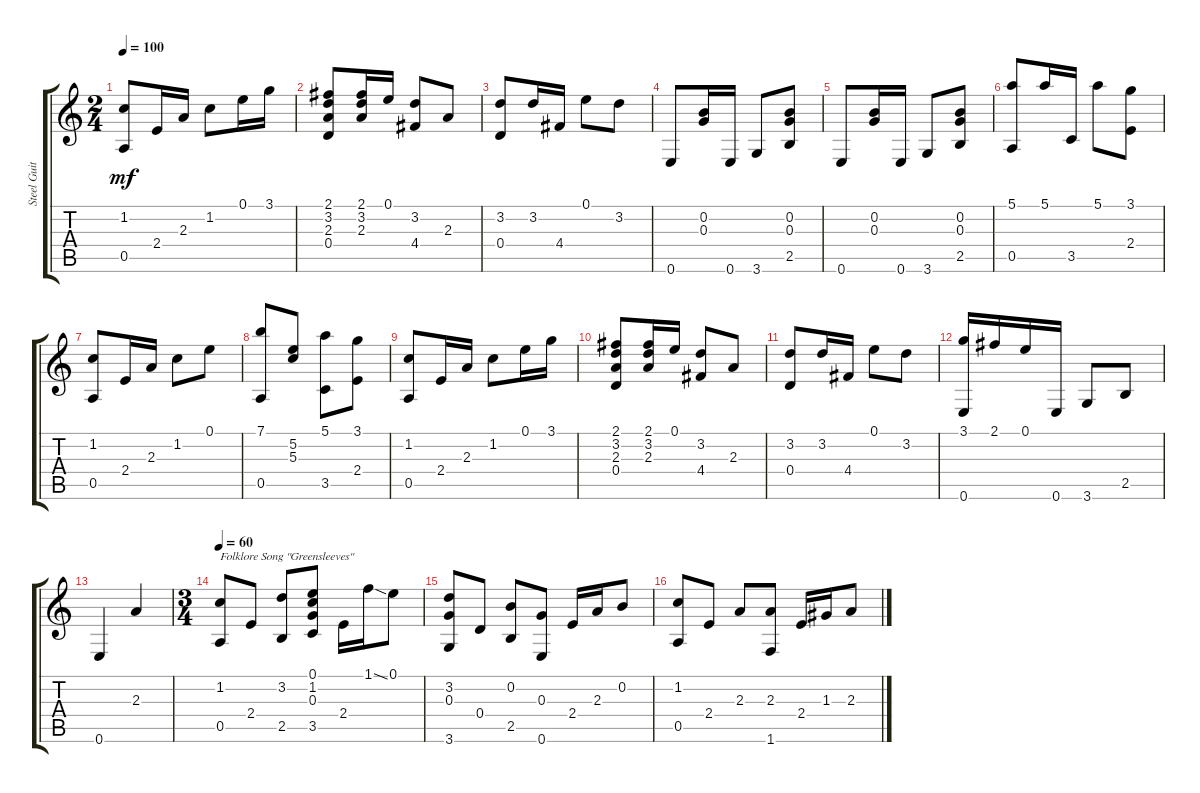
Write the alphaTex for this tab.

\track ("Steel Guitar" "Steel Guit") {instrument acousticguitarsteel}
\staff {score tabs}
\tuning (E4 B3 G3 D3 A2 E2) {hide}
\ts (2 4)
\tempo 100
\clef g2
\ks c
(1.2 0.5).8{dy mf} 2.4.16 2.3.16 1.2.8 0.1.16 3.1.16 |
(2.1 3.2 2.3 0.4).8 (2.1 3.2 2.3).16 0.1.16 (3.2 4.4).8 2.3.8 |
(3.2 0.4).8 3.2.16 4.4.16 0.1.8 3.2.8 |
0.6.8 (0.2 0.3).16 0.6.16 3.6.8 (0.2 0.3 2.5).8 |
0.6.8 (0.2 0.3).16 0.6.16 3.6.8 (0.2 0.3 2.5).8 |
(5.1 0.5).8 5.1.16 3.5.16 5.1.8 (3.1 2.4).8 |
(1.2 0.5).8 2.4.16 2.3.16 1.2.8 0.1.8 |
(7.1 0.5).8 (5.2 5.3).8 (5.1 3.5).8 (3.1 2.4).8 |
(1.2 0.5).8 2.4.16 2.3.16 1.2.8 0.1.16 3.1.16 |
(2.1 3.2 2.3 0.4).8 (2.1 3.2 2.3).16 0.1.16 (3.2 4.4).8 2.3.8 |
(3.2 0.4).8 3.2.16 4.4.16 0.1.8 3.2.8 |
(3.1 0.6).16 2.1.16 0.1.16 0.6.16 3.6.8 2.5.8 |
0.6.4 2.3.4 |
\ts (3 4)
\tempo 60
(1.2 0.5).8{txt "Folklore Song \"Greensleeves\""} 2.4.8 (3.2 2.5).8 (0.1 1.2 0.3 3.5).8 2.4.16 1.1{ss}.16 0.1.8 |
(3.2 0.3 3.6).8 0.4.8 (0.2 2.5).8 (0.3 0.6).8 2.4.16 2.3.16 0.2.8 |
(1.2 0.5).8 2.4.8 2.3.8 (2.3 1.6).8 2.4.16 1.3.16 2.3.8
